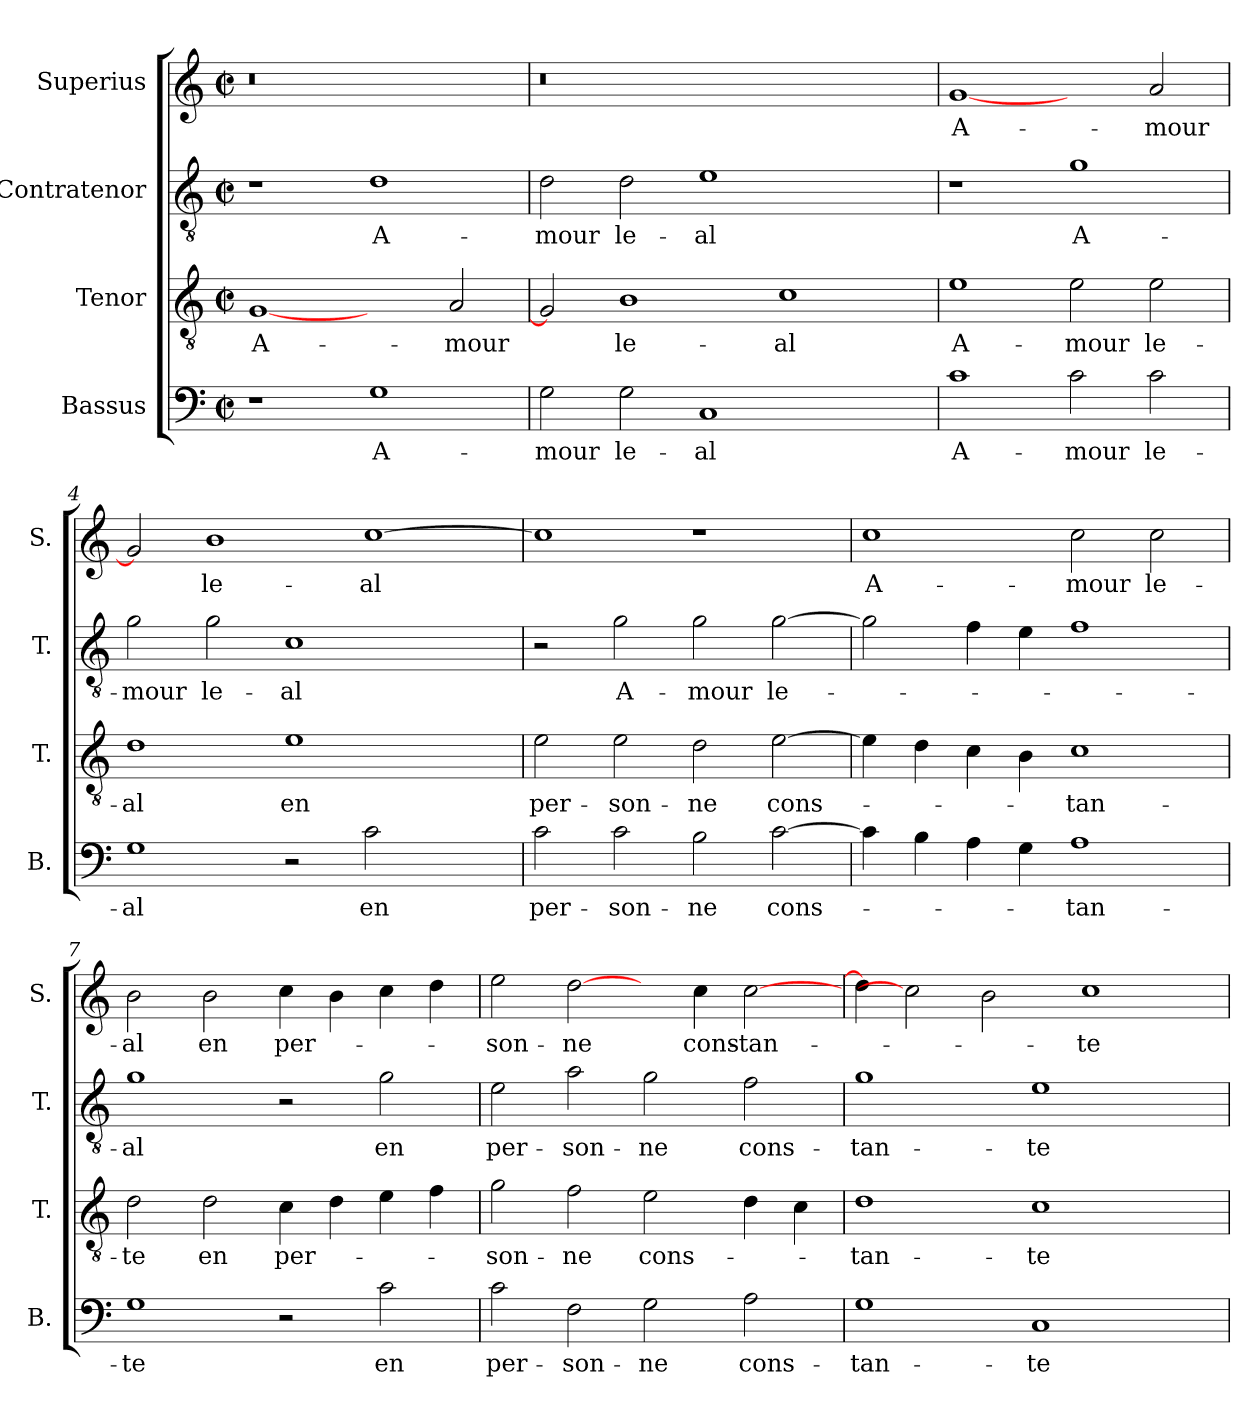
**kern	**text	**kern	**text	**kern	**text	**kern	**text
*part4	*part4	*part3	*part3	*part2	*part2	*part1	*part1
*staff4	*staff4	*staff3	*staff3	*staff2	*staff2	*staff1	*staff1
*I"Bassus	*	*I"Tenor	*	*I"Contratenor	*	*I"Superius	*
*I'B.	*	*I'T.	*	*I'T.	*	*I'S.	*
*clefF4	*	*clefGv2	*	*clefGv2	*	*clefG2	*
*k[]	*	*k[]	*	*k[]	*	*k[]	*
*C:	*	*C:	*	*C:	*	*C:	*
*M2/2	*	*M2/2	*	*M2/2	*	*M2/2	*
*met(c|)	*	*met(c|)	*	*met(c|)	*	*met(c|)	*
=1	=1	=1	=1	=1	=1	=1	=1
!	!	!	!	!	!	!LO:N:vis=0	!
1r	.	[1G/	A-	1r	.	1r	.
1G\	A-	2ryy	.	1d\	A-	1ryy	.
.	.	2A/	-mour	.	.	.	.
=2	=2	=2	=2	=2	=2	=2	=2
!	!	!	!	!	!	!LO:N:vis=0	!
2G\	-mour	2G/]	.	2d\	-mour	1r	.
2G\	le-	1B\	le-	2d\	le-	.	.
1C/	-al	.	.	1e\	-al	1ryy	.
.	.	1c\	-al	.	.	.	.
2ryy	.	.	.	2ryy	.	2ryy	.
=3	=3	=3	=3	=3	=3	=3	=3
1c\	A-	1e\	A-	1r	.	[1g/	A-
2c\	-mour	2e\	-mour	1g\	A-	2ryy	.
2c\	le-	2e\	le-	.	.	2a/	-mour
=4	=4	=4	=4	=4	=4	=4	=4
1G\	-al	1d\	-al	2g\	-mour	2g/]	.
.	.	.	.	2g\	le-	1b\	le-
2r	.	1e\	en	1c\	-al	.	.
2c\	en	.	.	.	.	[1cc\	-al
2ryy	.	2ryy	.	2ryy	.	.	.
=5	=5	=5	=5	=5	=5	=5	=5
2c\	per-	2e\	per-	2r	.	1cc\]	.
2c\	-son-	2e\	-son-	2g\	A-	.	.
2B\	-ne	2d\	-ne	2g\	-mour	1r	.
[2c\	cons-	[2e\	cons-	[2g\	le-	.	.
!!LO:LB:g=z
=6	=6	=6	=6	=6	=6	=6	=6
4c\]	.	4e\]	.	2g\]	.	1cc\	A-
4B\	.	4d\	.	.	.	.	.
4A\	.	4c\	.	4f\	.	.	.
4G\	.	4B\	.	4e\	.	.	.
1A\	-tan-	1c\	-tan-	1f\	.	2cc\	-mour
.	.	.	.	.	.	2cc\	le-
=7	=7	=7	=7	=7	=7	=7	=7
1G\	-te	2d\	-te	1g\	-al	2b\	-al
.	.	2d\	en	.	.	2b\	en
2r	.	4c\	per-	2r	.	4cc\	per-
.	.	4d\	.	.	.	4b\	.
2c\	en	4e\	.	2g\	en	4cc\	.
.	.	4f\	.	.	.	4dd\	.
=8	=8	=8	=8	=8	=8	=8	=8
2c\	per-	2g\	-son-	2e\	per-	2ee\	-son-
2F\	-son-	2f\	-ne	2a\	-son-	[2dd\	-ne
2G\	-ne	2e\	cons-	2g\	-ne	4ryy	.
.	.	.	.	.	.	4cc\	cons-
2A\	cons-	4d\	.	2f\	cons-	[2cc\	-tan-
.	.	4c\	.	.	.	.	.
=9	=9	=9	=9	=9	=9	=9	=9
1G\	-tan-	1d\	-tan-	1g\	-tan-	4dd\]	.
.	.	.	.	.	.	2cc\]	.
.	.	.	.	.	.	2b\	.
1C/	-te	1c\	-te	1e\	-te	.	.
.	.	.	.	.	.	1cc\	-te
4ryy	.	4ryy	.	4ryy	.	.	.
=	=	=	=	=	=	=	=
*-	*-	*-	*-	*-	*-	*-	*-
